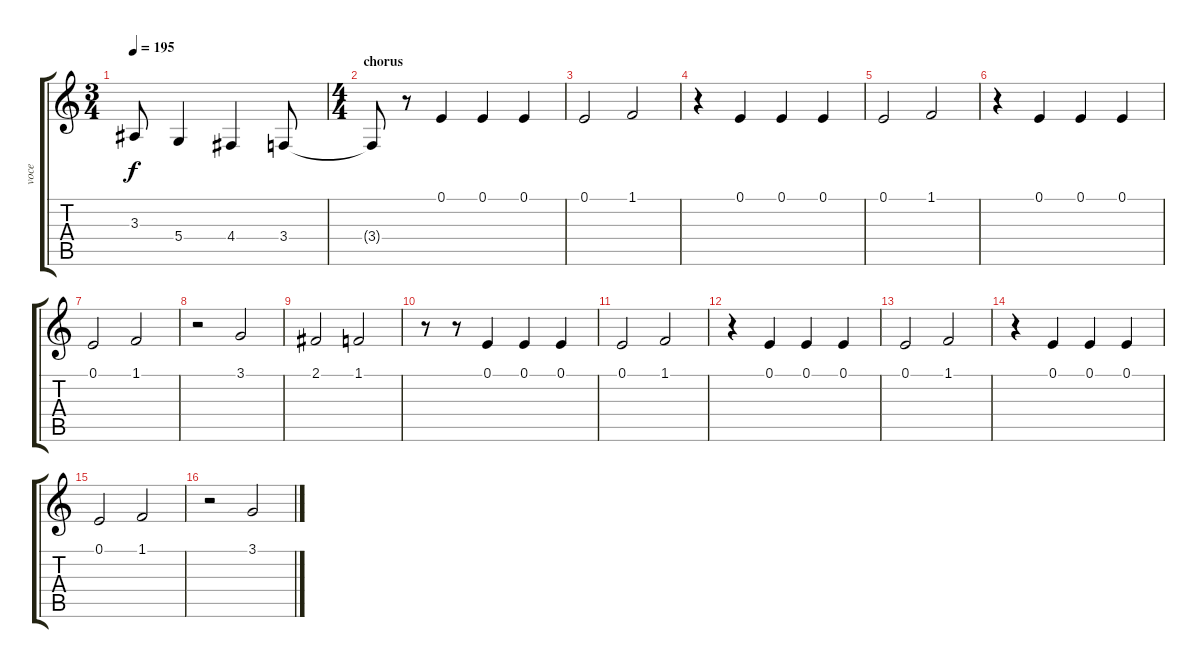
\track ("voce" "voce") {instrument baritonesax}
\staff {score tabs}
\tuning (E4 B3 G3 D3 A2 E2) {hide}
\ts (3 4)
\tempo 195
\clef g2
\ks c
3.3{t}.8{dy f} 5.4.4 4.4.4 3.4.8 |
\ts (4 4)
\section ("" "chorus")
3.4{t}.8 r.8 0.1.4 0.1.4 0.1.4 |
0.1.2 1.1.2 |
r.4 0.1.4 0.1.4 0.1.4 |
0.1.2 1.1.2 |
r.4 0.1.4 0.1.4 0.1.4 |
0.1.2 1.1.2 |
r.2 3.1.2 |
2.1.2 1.1.2 |
r.8 r.8 0.1.4 0.1.4 0.1.4 |
0.1.2 1.1.2 |
r.4 0.1.4 0.1.4 0.1.4 |
0.1.2 1.1.2 |
r.4 0.1.4 0.1.4 0.1.4 |
0.1.2 1.1.2 |
r.2 3.1.2
